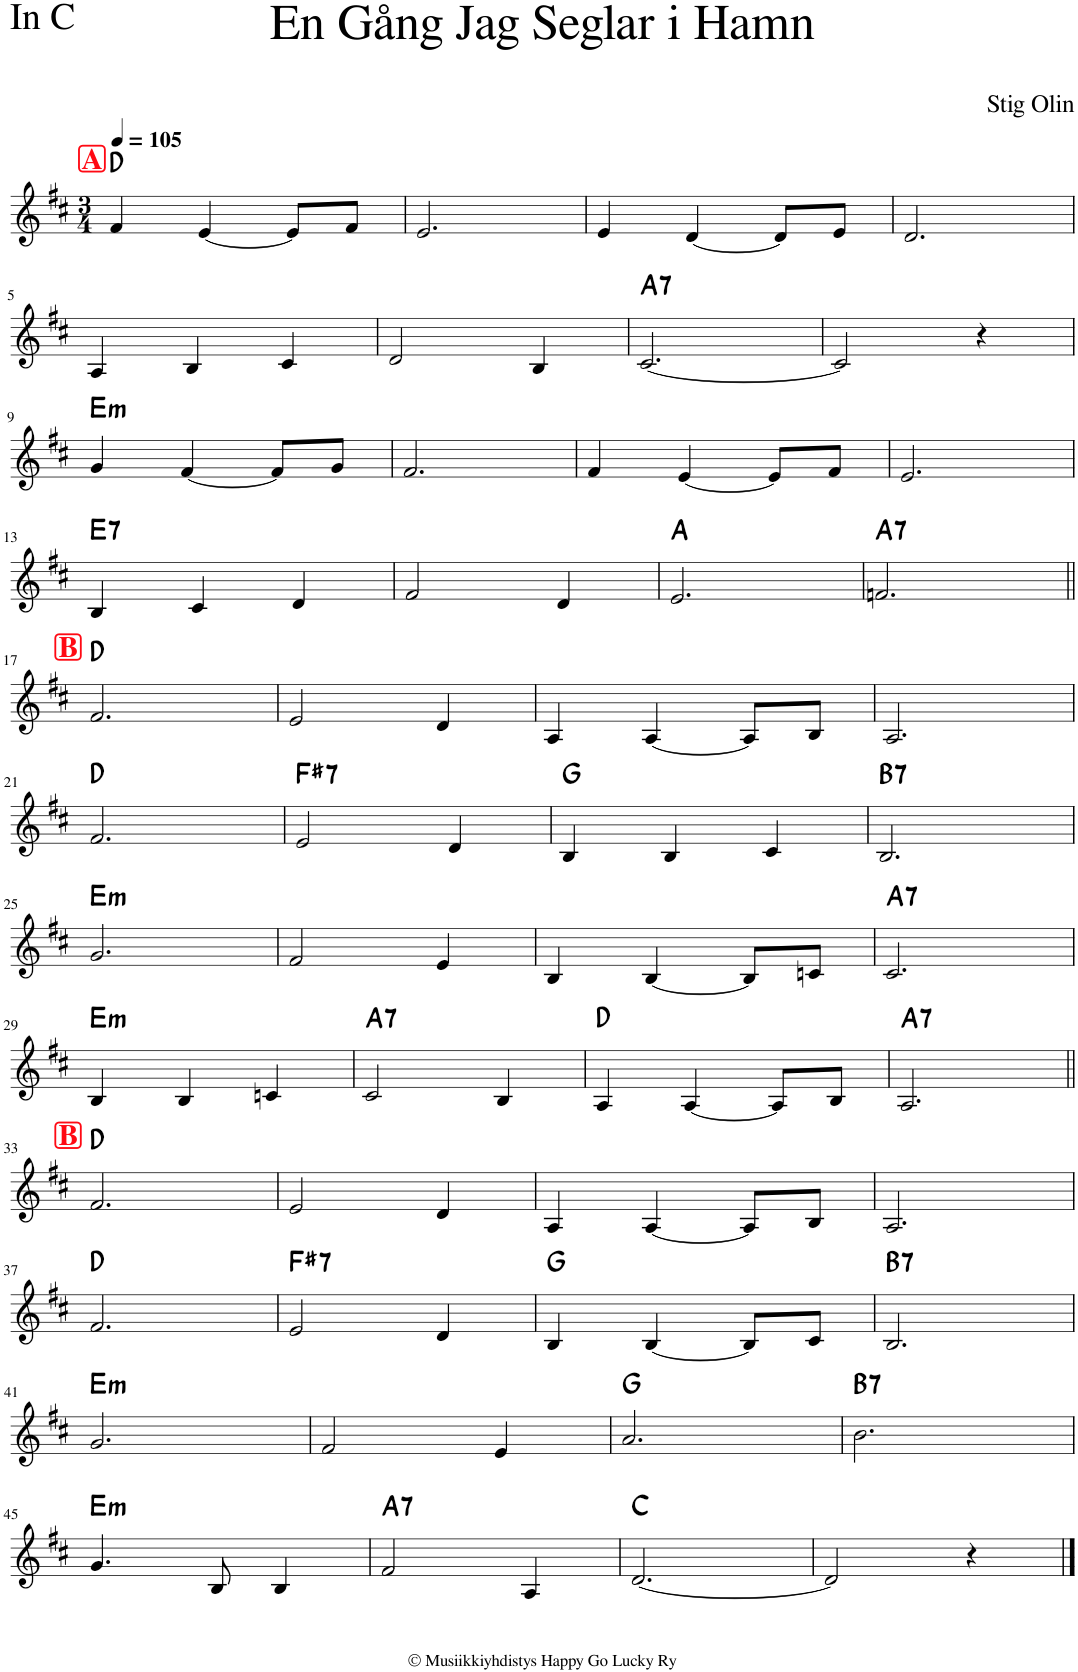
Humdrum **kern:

**kern	**harte
*part1	*part1
*staff1	*
*I"Piano	*
*I'Pno.	*
*clefG2	*
*k[f#c#]	*
*M3/4	*
*MM105	*
!!LO:REH:place=s1:a:B:cj:color=#FF0913:fs=16:t=A
=1	=1
4f#/	D:maj
[4e/	.
8e/L]	.
8f#/J	.
=2	=2
2.e/	.
=3	=3
4e/	.
[4d/	.
8d/L]	.
8e/J	.
=4	=4
2.d/	.
!!LO:LB:g=z
=5	=5
4A/	.
4B/	.
4c#/	.
=6	=6
2d/	.
4B/	.
=7	=7
!	!LO:H:kt=7
[2.c#/	A:7
=8	=8
2c#/]	.
4r	.
!!LO:LB:g=z
=9	=9
!	!LO:H:kt=m
4g/	E:min
[4f#/	.
8f#/L]	.
8g/J	.
=10	=10
2.f#/	.
=11	=11
4f#/	.
[4e/	.
8e/L]	.
8f#/J	.
=12	=12
2.e/	.
!!LO:LB:g=z
=13	=13
!	!LO:H:kt=7
4B/	E:7
4c#/	.
4d/	.
=14	=14
2f#/	.
4d/	.
=15	=15
2.e/	A:maj
=16	=16
!	!LO:H:kt=7
2.fn/	A:7
!!LO:LB:g=z
!!LO:REH:place=s1:a:B:cj:color=#FF0913:fs=16:t=B
=17||	=17||
2.f#/	D:maj
=18	=18
2e/	.
4d/	.
=19	=19
4A/	.
[4A/	.
8A/L]	.
8B/J	.
=20	=20
2.A/	.
!!LO:LB:g=z
=21	=21
2.f#/	D:maj
=22	=22
!	!LO:H:kt=7
2e/	F#:7
4d/	.
=23	=23
4B/	G:maj
4B/	.
4c#/	.
=24	=24
!	!LO:H:kt=7
2.B/	B:7
!!LO:LB:g=z
=25	=25
!	!LO:H:kt=m
2.g/	E:min
=26	=26
2f#/	.
4e/	.
=27	=27
4B/	.
[4B/	.
8B/L]	.
8cn/J	.
=28	=28
!	!LO:H:kt=7
2.c#/	A:7
!!LO:LB:g=z
=29	=29
!	!LO:H:kt=m
4B/	E:min
4B/	.
4cn/	.
=30	=30
!	!LO:H:kt=7
2c#/	A:7
4B/	.
=31	=31
4A/	D:maj
[4A/	.
8A/L]	.
8B/J	.
=32	=32
!	!LO:H:kt=7
2.A/	A:7
!!LO:LB:g=z
!!LO:REH:place=s1:a:B:cj:color=#FF0913:fs=16:t=B
=33||	=33||
2.f#/	D:maj
=34	=34
2e/	.
4d/	.
=35	=35
4A/	.
[4A/	.
8A/L]	.
8B/J	.
=36	=36
2.A/	.
!!LO:LB:g=z
=37	=37
2.f#/	D:maj
=38	=38
!	!LO:H:kt=7
2e/	F#:7
4d/	.
=39	=39
4B/	G:maj
[4B/	.
8B/L]	.
8c#/J	.
=40	=40
!	!LO:H:kt=7
2.B/	B:7
!!LO:LB:g=z
=41	=41
!	!LO:H:kt=m
2.g/	E:min
=42	=42
2f#/	.
4e/	.
=43	=43
2.a/	G:maj
=44	=44
!	!LO:H:kt=7
2.b\	B:7
!!LO:LB:g=z
=45	=45
!	!LO:H:kt=m
4.g/	E:min
8B/	.
4B/	.
=46	=46
!	!LO:H:kt=7
2f#/	A:7
4A/	.
=47	=47
[2.d/	C:maj
=48	=48
2d/]	.
4r	.
==	==
*-	*-
